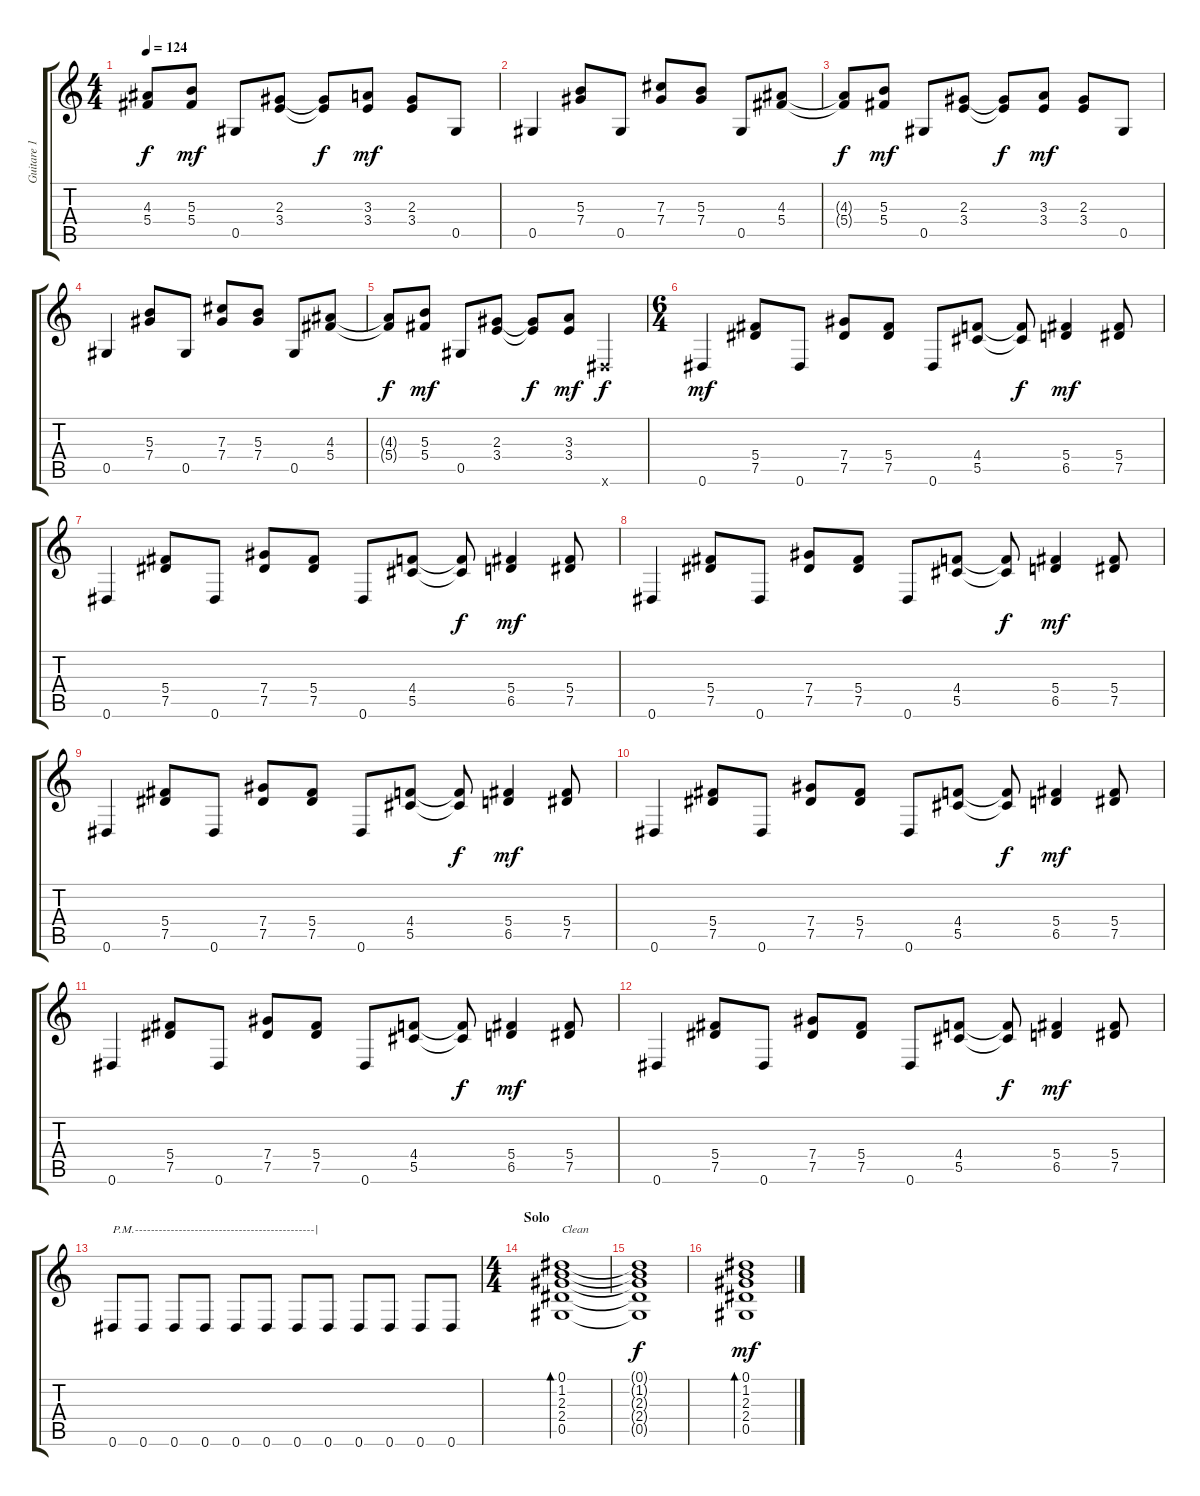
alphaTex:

\track ("Guitare 1" "Guitare 1") {instrument distortionguitar}
\staff {score tabs}
\tuning (Eb4 Bb3 Gb3 Db3 Ab2 Eb2) {hide}
\ts (4 4)
\tempo 124
\clef g2
\ks c
(4.3{t} 5.4{t}).8{dy f} (5.3 5.4).8{dy mf} 0.5.8 (2.3 3.4).8 (2.3{t} 3.4{t}).8{dy f} (3.3 3.4).8{dy mf} (2.3 3.4).8 0.5.8 |
0.5.4 (5.3 7.4).8 0.5.8 (7.3 7.4).8 (5.3 7.4).8 0.5.8 (4.3 5.4).8 |
(4.3{t} 5.4{t}).8{dy f} (5.3 5.4).8{dy mf} 0.5.8 (2.3 3.4).8 (2.3{t} 3.4{t}).8{dy f} (3.3 3.4).8{dy mf} (2.3 3.4).8 0.5.8 |
0.5.4 (5.3 7.4).8 0.5.8 (7.3 7.4).8 (5.3 7.4).8 0.5.8 (4.3 5.4).8 |
(4.3{t} 5.4{t}).8{dy f} (5.3 5.4).8{dy mf} 0.5.8 (2.3 3.4).8 (2.3{t} 3.4{t}).8{dy f} (3.3 3.4).8{dy mf} 0.6{x}.4{dy f} |
\ts (6 4)
0.6.4{dy mf} (5.4 7.5).8 0.6.8 (7.4 7.5).8 (5.4 7.5).8 0.6.8 (4.4 5.5).8 (4.4{t} 5.5{t}).8{dy f} (5.4 6.5).4{dy mf} (5.4 7.5).8 |
0.6.4 (5.4 7.5).8 0.6.8 (7.4 7.5).8 (5.4 7.5).8 0.6.8 (4.4 5.5).8 (4.4{t} 5.5{t}).8{dy f} (5.4 6.5).4{dy mf} (5.4 7.5).8 |
0.6.4 (5.4 7.5).8 0.6.8 (7.4 7.5).8 (5.4 7.5).8 0.6.8 (4.4 5.5).8 (4.4{t} 5.5{t}).8{dy f} (5.4 6.5).4{dy mf} (5.4 7.5).8 |
0.6.4 (5.4 7.5).8 0.6.8 (7.4 7.5).8 (5.4 7.5).8 0.6.8 (4.4 5.5).8 (4.4{t} 5.5{t}).8{dy f} (5.4 6.5).4{dy mf} (5.4 7.5).8 |
0.6.4 (5.4 7.5).8 0.6.8 (7.4 7.5).8 (5.4 7.5).8 0.6.8 (4.4 5.5).8 (4.4{t} 5.5{t}).8{dy f} (5.4 6.5).4{dy mf} (5.4 7.5).8 |
0.6.4 (5.4 7.5).8 0.6.8 (7.4 7.5).8 (5.4 7.5).8 0.6.8 (4.4 5.5).8 (4.4{t} 5.5{t}).8{dy f} (5.4 6.5).4{dy mf} (5.4 7.5).8 |
0.6.4 (5.4 7.5).8 0.6.8 (7.4 7.5).8 (5.4 7.5).8 0.6.8 (4.4 5.5).8 (4.4{t} 5.5{t}).8{dy f} (5.4 6.5).4{dy mf} (5.4 7.5).8 |
0.6.8{txt "P.M.---------------------------------------------|"} 0.6.8 0.6.8 0.6.8 0.6.8 0.6.8 0.6.8 0.6.8 0.6.8 0.6.8 0.6.8 0.6.8 |
\ts (4 4)
\section ("" "Solo")
(0.1 1.2 2.3 2.4 0.5).1{bd 240 txt "Clean" instrument electricguitarclean} |
(0.1{t} 1.2{t} 2.3{t} 2.4{t} 0.5{t}).1{dy f} |
(0.1 1.2 2.3 2.4 0.5).1{bd 240 dy mf}
